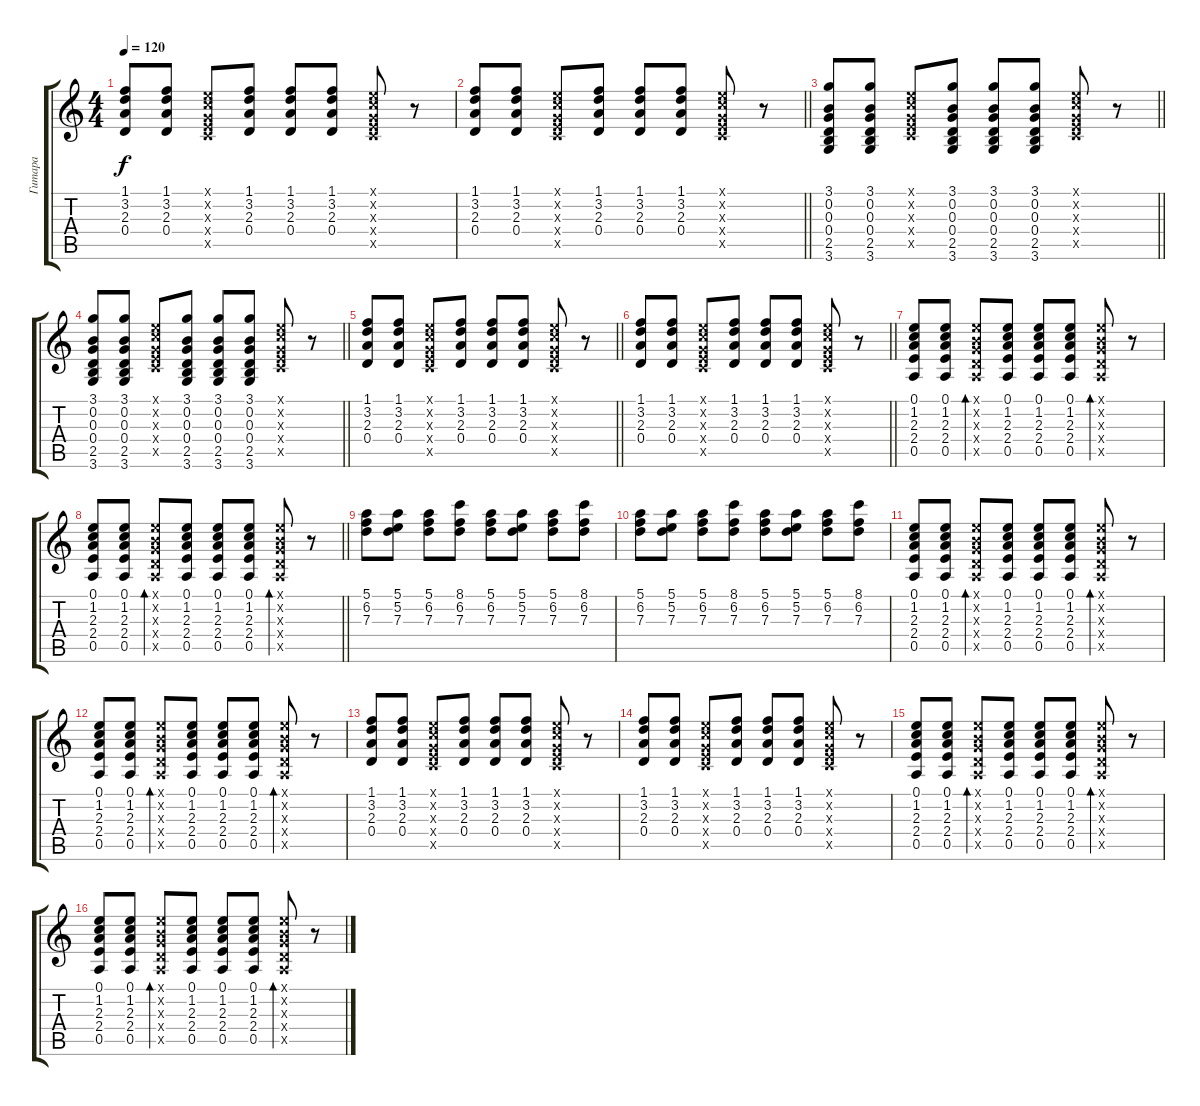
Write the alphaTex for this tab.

\track ("Гитара" "Гитара") {solo instrument acousticguitarsteel}
\staff {score tabs}
\tuning (E4 B3 G3 D3 A2 E2) {hide}
\ts (4 4)
\tempo 120
\clef g2
\ks c
(1.1 3.2 2.3 0.4).8{dy f} (1.1 3.2 2.3 0.4).8 (0.1{x} 1.2{x} 0.3{x} 2.4{x} 3.5{x}).8 (1.1 3.2 2.3 0.4).8 (1.1 3.2 2.3 0.4).8 (1.1 3.2 2.3 0.4).8 (0.1{x} 1.2{x} 0.3{x} 2.4{x} 3.5{x}).8 r.8 |
\barLineRight lightlight
(1.1 3.2 2.3 0.4).8 (1.1 3.2 2.3 0.4).8 (0.1{x} 1.2{x} 0.3{x} 2.4{x} 3.5{x}).8 (1.1 3.2 2.3 0.4).8 (1.1 3.2 2.3 0.4).8 (1.1 3.2 2.3 0.4).8 (0.1{x} 1.2{x} 0.3{x} 2.4{x} 3.5{x}).8 r.8 |
\barLineRight lightlight
(3.1 0.2 0.3 0.4 2.5 3.6).8 (3.1 0.2 0.3 0.4 2.5 3.6).8 (0.1{x} 1.2{x} 0.3{x} 2.4{x} 3.5{x}).8 (3.1 0.2 0.3 0.4 2.5 3.6).8 (3.1 0.2 0.3 0.4 2.5 3.6).8 (3.1 0.2 0.3 0.4 2.5 3.6).8 (0.1{x} 1.2{x} 0.3{x} 2.4{x} 3.5{x}).8 r.8 |
\barLineRight lightlight
(3.1 0.2 0.3 0.4 2.5 3.6).8 (3.1 0.2 0.3 0.4 2.5 3.6).8 (0.1{x} 1.2{x} 0.3{x} 2.4{x} 3.5{x}).8 (3.1 0.2 0.3 0.4 2.5 3.6).8 (3.1 0.2 0.3 0.4 2.5 3.6).8 (3.1 0.2 0.3 0.4 2.5 3.6).8 (0.1{x} 1.2{x} 0.3{x} 2.4{x} 3.5{x}).8 r.8 |
\barLineRight lightlight
(1.1 3.2 2.3 0.4).8 (1.1 3.2 2.3 0.4).8 (0.1{x} 1.2{x} 0.3{x} 2.4{x} 3.5{x}).8 (1.1 3.2 2.3 0.4).8 (1.1 3.2 2.3 0.4).8 (1.1 3.2 2.3 0.4).8 (0.1{x} 1.2{x} 0.3{x} 2.4{x} 3.5{x}).8 r.8 |
\barLineRight lightlight
(1.1 3.2 2.3 0.4).8 (1.1 3.2 2.3 0.4).8 (0.1{x} 1.2{x} 0.3{x} 2.4{x} 3.5{x}).8 (1.1 3.2 2.3 0.4).8 (1.1 3.2 2.3 0.4).8 (1.1 3.2 2.3 0.4).8 (0.1{x} 1.2{x} 0.3{x} 2.4{x} 3.5{x}).8 r.8 |
(0.1 1.2 2.3 2.4 0.5).8 (0.1 1.2 2.3 2.4 0.5).8 (0.1{x} 0.2{x} 0.3{x} 0.4{x} 0.5{x}).8{bd 30} (0.1 1.2 2.3 2.4 0.5).8 (0.1 1.2 2.3 2.4 0.5).8 (0.1 1.2 2.3 2.4 0.5).8 (0.1{x} 0.2{x} 0.3{x} 0.4{x} 0.5{x}).8{bd 30} r.8 |
\barLineRight lightlight
(0.1 1.2 2.3 2.4 0.5).8 (0.1 1.2 2.3 2.4 0.5).8 (0.1{x} 0.2{x} 0.3{x} 0.4{x} 0.5{x}).8{bd 30} (0.1 1.2 2.3 2.4 0.5).8 (0.1 1.2 2.3 2.4 0.5).8 (0.1 1.2 2.3 2.4 0.5).8 (0.1{x} 0.2{x} 0.3{x} 0.4{x} 0.5{x}).8{bd 30} r.8 |
(5.1 6.2 7.3).8 (5.1 5.2 7.3).8 (5.1 6.2 7.3).8 (8.1 6.2 7.3).8 (5.1 6.2 7.3).8 (5.1 5.2 7.3).8 (5.1 6.2 7.3).8 (8.1 6.2 7.3).8 |
(5.1 6.2 7.3).8 (5.1 5.2 7.3).8 (5.1 6.2 7.3).8 (8.1 6.2 7.3).8 (5.1 6.2 7.3).8 (5.1 5.2 7.3).8 (5.1 6.2 7.3).8 (8.1 6.2 7.3).8 |
(0.1 1.2 2.3 2.4 0.5).8 (0.1 1.2 2.3 2.4 0.5).8 (0.1{x} 0.2{x} 0.3{x} 0.4{x} 0.5{x}).8{bd 30} (0.1 1.2 2.3 2.4 0.5).8 (0.1 1.2 2.3 2.4 0.5).8 (0.1 1.2 2.3 2.4 0.5).8 (0.1{x} 0.2{x} 0.3{x} 0.4{x} 0.5{x}).8{bd 30} r.8 |
(0.1 1.2 2.3 2.4 0.5).8 (0.1 1.2 2.3 2.4 0.5).8 (0.1{x} 0.2{x} 0.3{x} 0.4{x} 0.5{x}).8{bd 30} (0.1 1.2 2.3 2.4 0.5).8 (0.1 1.2 2.3 2.4 0.5).8 (0.1 1.2 2.3 2.4 0.5).8 (0.1{x} 0.2{x} 0.3{x} 0.4{x} 0.5{x}).8{bd 30} r.8 |
(1.1 3.2 2.3 0.4).8 (1.1 3.2 2.3 0.4).8 (0.1{x} 1.2{x} 0.3{x} 2.4{x} 3.5{x}).8 (1.1 3.2 2.3 0.4).8 (1.1 3.2 2.3 0.4).8 (1.1 3.2 2.3 0.4).8 (0.1{x} 1.2{x} 0.3{x} 2.4{x} 3.5{x}).8 r.8 |
(1.1 3.2 2.3 0.4).8 (1.1 3.2 2.3 0.4).8 (0.1{x} 1.2{x} 0.3{x} 2.4{x} 3.5{x}).8 (1.1 3.2 2.3 0.4).8 (1.1 3.2 2.3 0.4).8 (1.1 3.2 2.3 0.4).8 (0.1{x} 1.2{x} 0.3{x} 2.4{x} 3.5{x}).8 r.8 |
(0.1 1.2 2.3 2.4 0.5).8 (0.1 1.2 2.3 2.4 0.5).8 (0.1{x} 0.2{x} 0.3{x} 0.4{x} 0.5{x}).8{bd 30} (0.1 1.2 2.3 2.4 0.5).8 (0.1 1.2 2.3 2.4 0.5).8 (0.1 1.2 2.3 2.4 0.5).8 (0.1{x} 0.2{x} 0.3{x} 0.4{x} 0.5{x}).8{bd 30} r.8 |
(0.1 1.2 2.3 2.4 0.5).8 (0.1 1.2 2.3 2.4 0.5).8 (0.1{x} 0.2{x} 0.3{x} 0.4{x} 0.5{x}).8{bd 30} (0.1 1.2 2.3 2.4 0.5).8 (0.1 1.2 2.3 2.4 0.5).8 (0.1 1.2 2.3 2.4 0.5).8 (0.1{x} 0.2{x} 0.3{x} 0.4{x} 0.5{x}).8{bd 30} r.8
